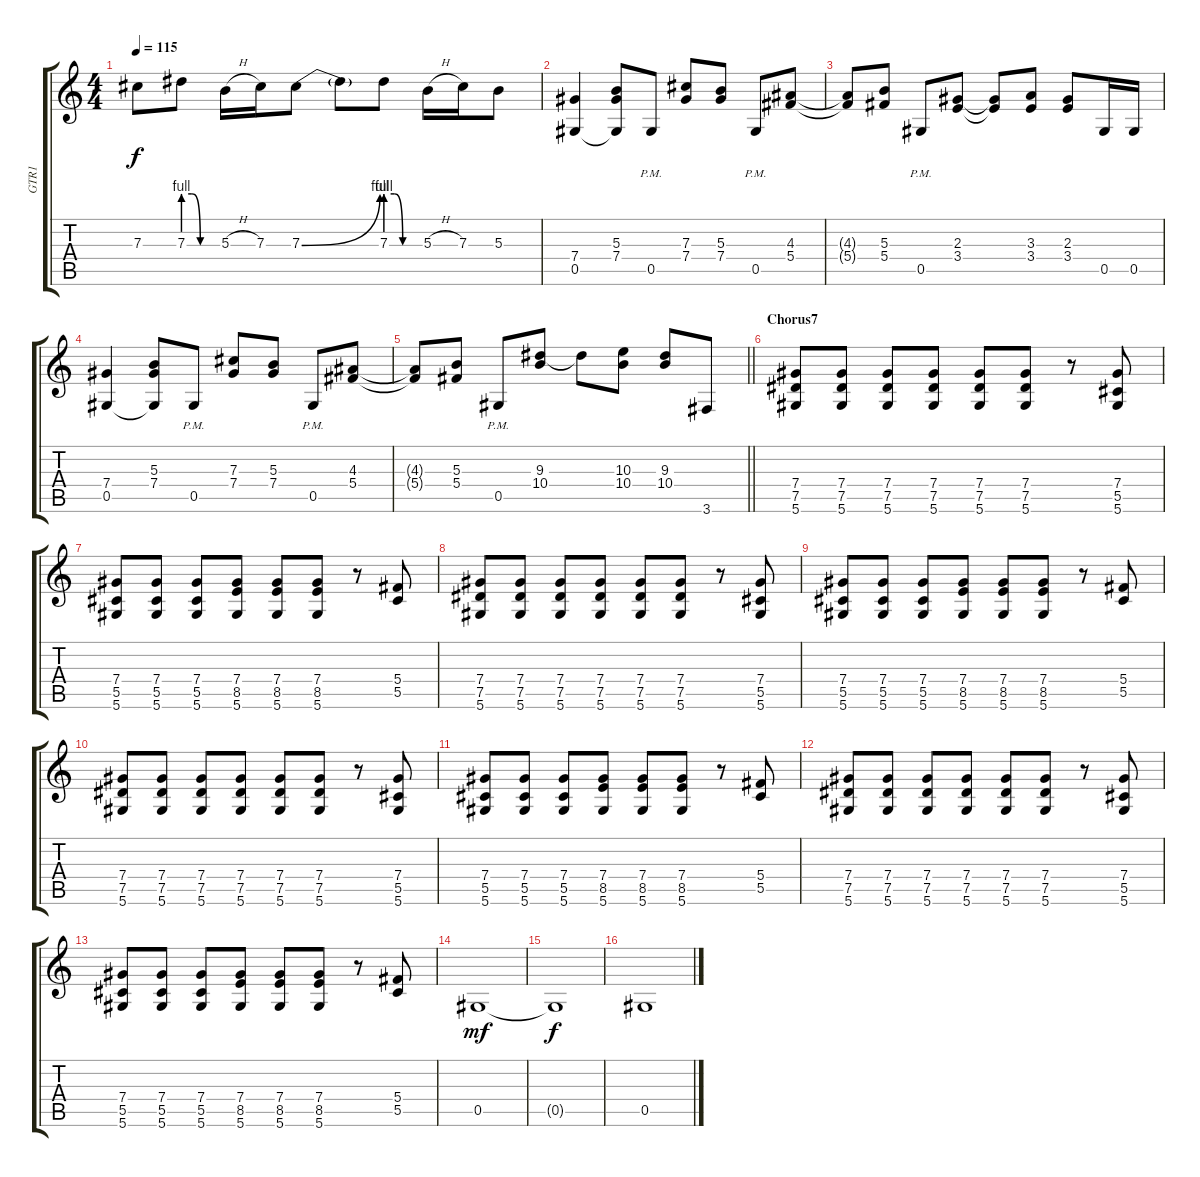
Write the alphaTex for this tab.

\track ("GTR1" "GTR1") {instrument distortionguitar}
\staff {score tabs}
\tuning (Eb4 Bb3 Gb3 Db3 Ab2 Eb2) {hide}
\ts (4 4)
\tempo 115
\clef g2
\ks c
7.3{t}.8{dy f} 7.3{be (custom 0 4 15 4 30 0 60 0)}.8 5.3{h}.16 7.3.16 7.3{be (bend 0 0 60 4)}.8 7.3{t}.8 7.3{be (custom 0 4 15 4 30 0 60 0)}.8 5.3{h}.16 7.3.16 5.3.8 |
(7.4 0.5).4 (5.3 7.4 0.5{t}).8 0.5{pm}.8 (7.3 7.4).8 (5.3 7.4).8 0.5{pm}.8 (4.3 5.4).8 |
(4.3{t} 5.4{t}).8 (5.3 5.4).8 0.5{pm}.8 (2.3 3.4).8 (2.3{t} 3.4{t}).8 (3.3 3.4).8 (2.3 3.4).8 0.5.16 0.5.16 |
(7.4 0.5).4 (5.3 7.4 0.5{t}).8 0.5{pm}.8 (7.3 7.4).8 (5.3 7.4).8 0.5{pm}.8 (4.3 5.4).8 |
\barLineRight lightlight
(4.3{t} 5.4{t}).8 (5.3 5.4).8 0.5{pm}.8 (9.3 10.4).8 9.3{t}.8 (10.3 10.4).8 (9.3 10.4).8 3.6.8 |
\section ("" "Chorus7")
(7.4 7.5 5.6).8 (7.4 7.5 5.6).8 (7.4 7.5 5.6).8 (7.4 7.5 5.6).8 (7.4 7.5 5.6).8 (7.4 7.5 5.6).8 r.8 (7.4 5.5 5.6).8 |
(7.4 5.5 5.6).8 (7.4 5.5 5.6).8 (7.4 5.5 5.6).8 (7.4 8.5 5.6).8 (7.4 8.5 5.6).8 (7.4 8.5 5.6).8 r.8 (5.4 5.5).8 |
(7.4 7.5 5.6).8 (7.4 7.5 5.6).8 (7.4 7.5 5.6).8 (7.4 7.5 5.6).8 (7.4 7.5 5.6).8 (7.4 7.5 5.6).8 r.8 (7.4 5.5 5.6).8 |
(7.4 5.5 5.6).8 (7.4 5.5 5.6).8 (7.4 5.5 5.6).8 (7.4 8.5 5.6).8 (7.4 8.5 5.6).8 (7.4 8.5 5.6).8 r.8 (5.4 5.5).8 |
(7.4 7.5 5.6).8 (7.4 7.5 5.6).8 (7.4 7.5 5.6).8 (7.4 7.5 5.6).8 (7.4 7.5 5.6).8 (7.4 7.5 5.6).8 r.8 (7.4 5.5 5.6).8 |
(7.4 5.5 5.6).8 (7.4 5.5 5.6).8 (7.4 5.5 5.6).8 (7.4 8.5 5.6).8 (7.4 8.5 5.6).8 (7.4 8.5 5.6).8 r.8 (5.4 5.5).8 |
(7.4 7.5 5.6).8 (7.4 7.5 5.6).8 (7.4 7.5 5.6).8 (7.4 7.5 5.6).8 (7.4 7.5 5.6).8 (7.4 7.5 5.6).8 r.8 (7.4 5.5 5.6).8 |
(7.4 5.5 5.6).8 (7.4 5.5 5.6).8 (7.4 5.5 5.6).8 (7.4 8.5 5.6).8 (7.4 8.5 5.6).8 (7.4 8.5 5.6).8 r.8 (5.4 5.5).8 |
0.5.1{dy mf volume 0} |
0.5{t}.1{dy f} |
0.5.1
